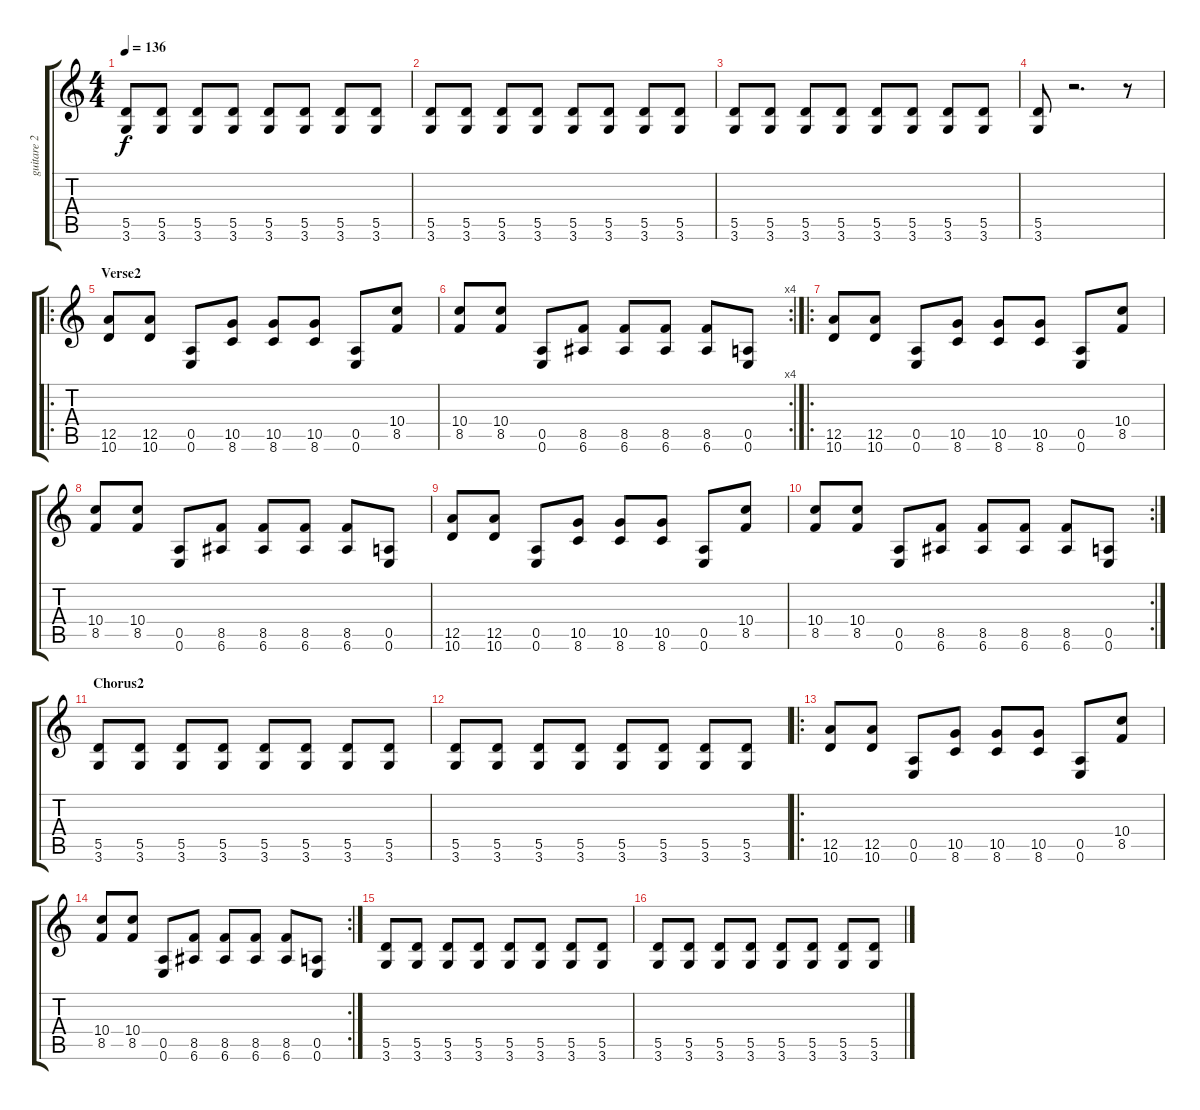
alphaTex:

\track ("guitare 2" "guitare 2") {instrument distortionguitar}
\staff {score tabs}
\tuning (E4 B3 G3 D3 A2 E2) {hide}
\ts (4 4)
\tempo 136
\clef g2
\ks c
(5.5 3.6).8{dy f volume 16} (5.5 3.6).8 (5.5 3.6).8 (5.5 3.6).8 (5.5 3.6).8 (5.5 3.6).8 (5.5 3.6).8 (5.5 3.6).8 |
(5.5 3.6).8 (5.5 3.6).8 (5.5 3.6).8 (5.5 3.6).8 (5.5 3.6).8 (5.5 3.6).8 (5.5 3.6).8 (5.5 3.6).8 |
(5.5 3.6).8 (5.5 3.6).8 (5.5 3.6).8 (5.5 3.6).8 (5.5 3.6).8 (5.5 3.6).8 (5.5 3.6).8 (5.5 3.6).8 |
(5.5 3.6).8 r.2{d} r.8 |
\ro
\section ("" "Verse2")
(12.5 10.6).8{volume 12} (12.5 10.6).8 (0.5 0.6).8 (10.5 8.6).8 (10.5 8.6).8 (10.5 8.6).8 (0.5 0.6).8 (10.4 8.5).8 |
\rc 4
(10.4 8.5).8 (10.4 8.5).8 (0.5 0.6).8 (8.5 6.6).8 (8.5 6.6).8 (8.5 6.6).8 (8.5 6.6).8 (0.5 0.6).8 |
\ro
(12.5 10.6).8 (12.5 10.6).8 (0.5 0.6).8 (10.5 8.6).8 (10.5 8.6).8 (10.5 8.6).8 (0.5 0.6).8 (10.4 8.5).8 |
(10.4 8.5).8 (10.4 8.5).8 (0.5 0.6).8 (8.5 6.6).8 (8.5 6.6).8 (8.5 6.6).8 (8.5 6.6).8 (0.5 0.6).8 |
(12.5 10.6).8 (12.5 10.6).8 (0.5 0.6).8 (10.5 8.6).8 (10.5 8.6).8 (10.5 8.6).8 (0.5 0.6).8 (10.4 8.5).8 |
\rc 2
(10.4 8.5).8 (10.4 8.5).8 (0.5 0.6).8 (8.5 6.6).8 (8.5 6.6).8 (8.5 6.6).8 (8.5 6.6).8 (0.5 0.6).8 |
\section ("" "Chorus2")
(5.5 3.6).8{volume 16} (5.5 3.6).8 (5.5 3.6).8 (5.5 3.6).8 (5.5 3.6).8 (5.5 3.6).8 (5.5 3.6).8 (5.5 3.6).8 |
(5.5 3.6).8 (5.5 3.6).8 (5.5 3.6).8 (5.5 3.6).8 (5.5 3.6).8 (5.5 3.6).8 (5.5 3.6).8 (5.5 3.6).8 |
\ro
(12.5 10.6).8 (12.5 10.6).8 (0.5 0.6).8 (10.5 8.6).8 (10.5 8.6).8 (10.5 8.6).8 (0.5 0.6).8 (10.4 8.5).8 |
\rc 2
(10.4 8.5).8 (10.4 8.5).8 (0.5 0.6).8 (8.5 6.6).8 (8.5 6.6).8 (8.5 6.6).8 (8.5 6.6).8 (0.5 0.6).8 |
(5.5 3.6).8{volume 16} (5.5 3.6).8 (5.5 3.6).8 (5.5 3.6).8 (5.5 3.6).8 (5.5 3.6).8 (5.5 3.6).8 (5.5 3.6).8 |
(5.5 3.6).8 (5.5 3.6).8 (5.5 3.6).8 (5.5 3.6).8 (5.5 3.6).8 (5.5 3.6).8 (5.5 3.6).8 (5.5 3.6).8
